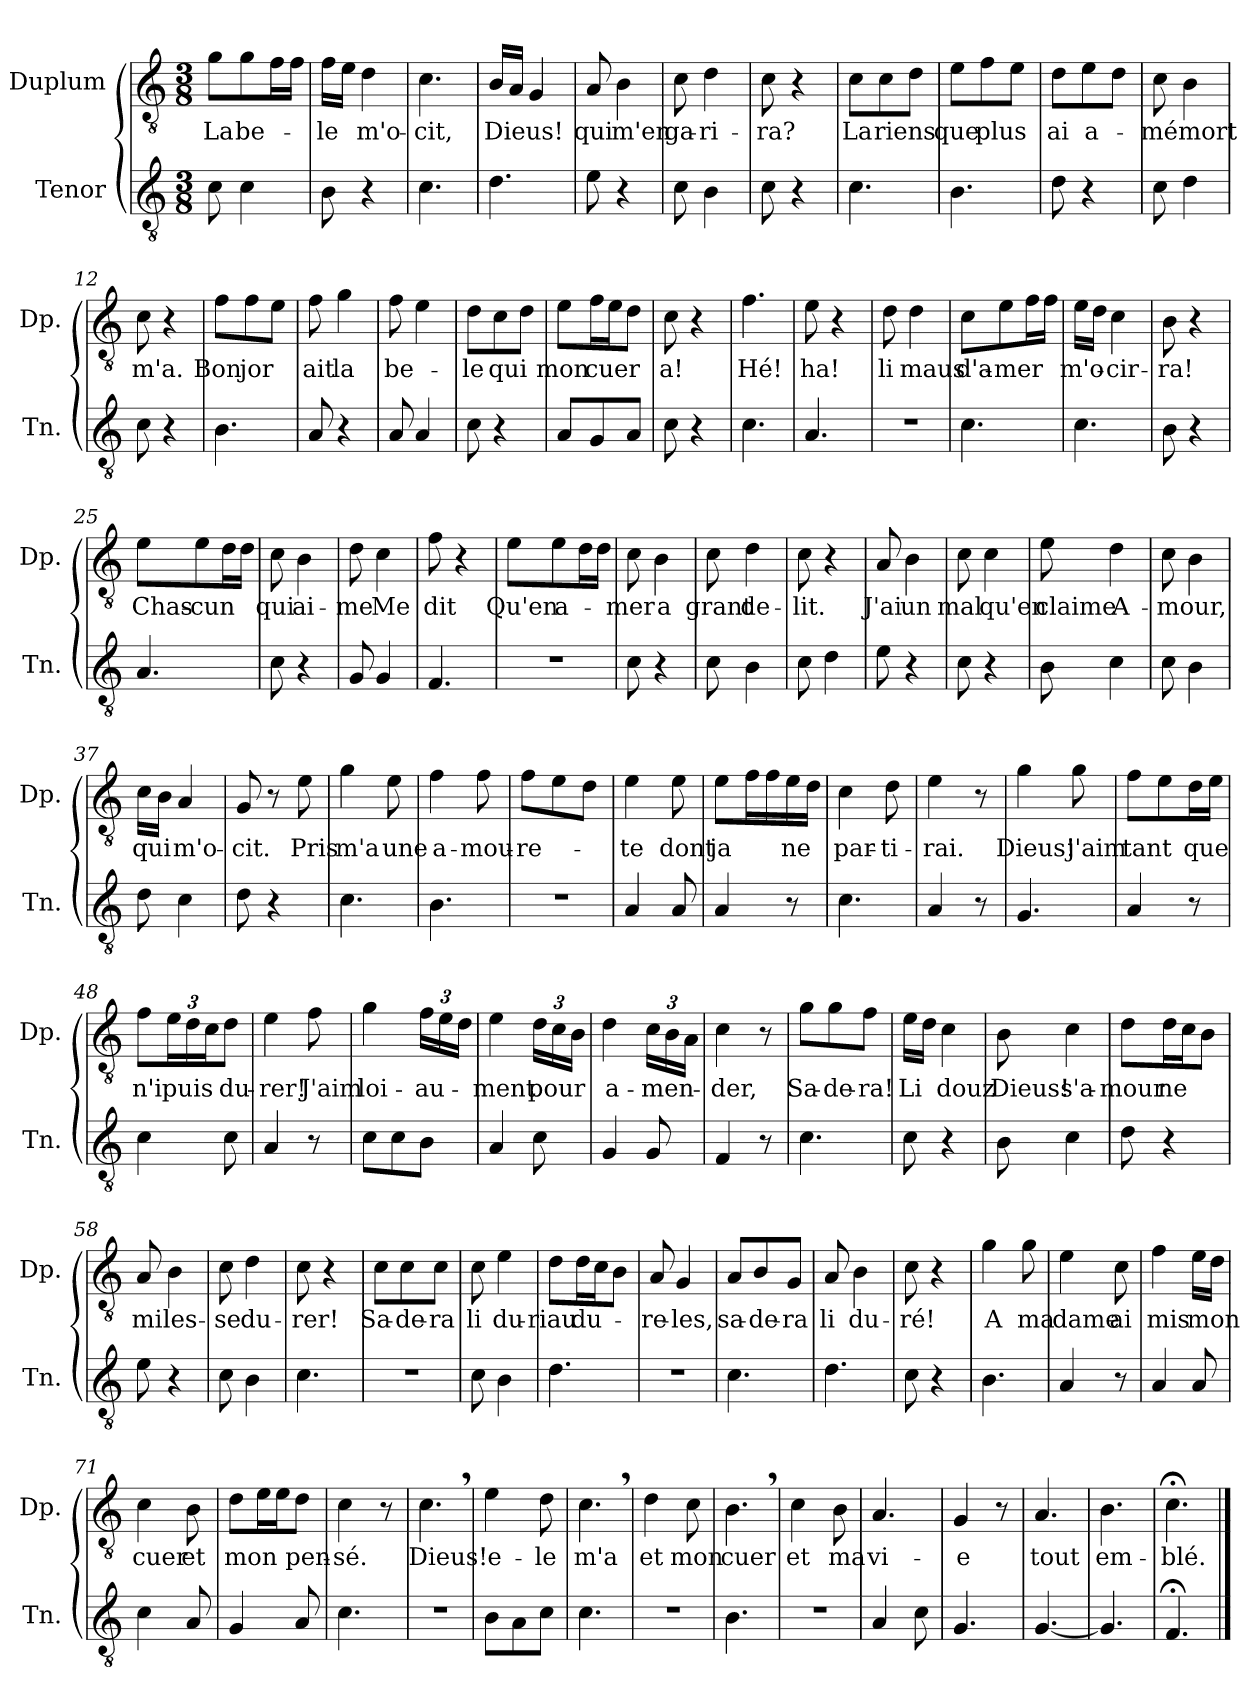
**kern	**kern	**text
*part2	*part1	*part1
*staff2	*staff1	*staff1
*I"Tenor	*I"Duplum	*
*I'Tn.	*I'Dp.	*
*clefGv2	*clefGv2	*
*k[]	*k[]	*
*M3/8	*M3/8	*
=1	=1	=1
!	!	!LO:LY:b
8c\	8g\L	La
!	!	!LO:LY:b
4c\	8g\	be-
*	*tremolo	*
.	16f\	.
.	16f\JJ	.
*	*Xtremolo	*
=2	=2	=2
!	!	!LO:LY:b
8B\	16f\LL	-le
.	16e\JJ	.
!	!	!LO:LY:b
4r	4d\	m'o-
=3	=3	=3
!	!	!LO:LY:b
4.c\	4.c\	-cit,
=4	=4	=4
!	!	!LO:LY:b
4.d\	16B/LL	Dieus!
.	16A/JJ	.
.	4G/	.
=5	=5	=5
!	!	!LO:LY:b
8e\	8A/	qui
!	!	!LO:LY:b
4r	4B\	m'en
=6	=6	=6
!	!	!LO:LY:b
8c\	8c\	ga-
!	!	!LO:LY:b
4B\	4d\	-ri-
=7	=7	=7
!	!	!LO:LY:b
8c\	8c\	-ra?
4r	4r	.
=8	=8	=8
!	!	!LO:LY:b
4.c\	8c\L	La
!	!	!LO:LY:b
.	8c\	riens
.	8d\J	.
=9	=9	=9
!	!	!LO:LY:b
4.B\	8e\L	que
!	!	!LO:LY:b
.	8f\	plus
.	8e\J	.
=10	=10	=10
!	!	!LO:LY:b
8d\	8d\L	ai
!	!	!LO:LY:b
4r	8e\	a-
.	8d\J	.
=11	=11	=11
!	!	!LO:LY:b
8c\	8c\	-mé
!	!	!LO:LY:b
4d\	4B\	mort
!!LO:LB:g=z
=12	=12	=12
!	!	!LO:LY:b
8c\	8c\	m'a.
4r	4r	.
=13	=13	=13
!	!	!LO:LY:b
4.B\	8f\L	Bon
!	!	!LO:LY:b
.	8f\	jor
.	8e\J	.
=14	=14	=14
!	!	!LO:LY:b
8A/	8f\	ait
!	!	!LO:LY:b
4r	4g\	la
=15	=15	=15
!	!	!LO:LY:b
8A/	8f\	be-
4A/	4e\	.
=16	=16	=16
!	!	!LO:LY:b
8c\	8d\L	-le
!	!	!LO:LY:b
4r	8c\	qui
.	8d\J	.
=17	=17	=17
!	!	!LO:LY:b
8A/L	8e\L	mon
!	!	!LO:LY:b
8G/	16f\L	cuer
.	16e\J	.
8A/J	8d\J	.
=18	=18	=18
!	!	!LO:LY:b
8c\	8c\	a!
4r	4r	.
=19	=19	=19
!	!	!LO:LY:b
4.c\	4.f\	Hé!
=20	=20	=20
!	!	!LO:LY:b
4.A/	8e\	ha!
.	4r	.
=21	=21	=21
!	!	!LO:LY:b
4.r	8d\	li
!	!	!LO:LY:b
.	4d\	maus
=22	=22	=22
!	!	!LO:LY:b
4.c\	8c\L	d'a-
!	!	!LO:LY:b
.	8e\	-mer
*	*tremolo	*
.	16f\	.
.	16f\JJ	.
*	*Xtremolo	*
=23	=23	=23
!	!	!LO:LY:b
4.c\	16e\LL	m'o-
.	16d\JJ	.
!	!	!LO:LY:b
.	4c\	-cir-
=24	=24	=24
!	!	!LO:LY:b
8B\	8B\	-ra!
4r	4r	.
!!LO:LB:g=z
=25	=25	=25
!	!	!LO:LY:b
4.A/	8e\L	Chas-
!	!	!LO:LY:b
.	8e\	-cun
*	*tremolo	*
.	16d\	.
.	16d\JJ	.
*	*Xtremolo	*
=26	=26	=26
!	!	!LO:LY:b
8c\	8c\	qui
!	!	!LO:LY:b
4r	4B\	ai-
=27	=27	=27
!	!	!LO:LY:b
8G/	8d\	-me
!	!	!LO:LY:b
4G/	4c\	Me
=28	=28	=28
!	!	!LO:LY:b
4.F/	8f\	dit
.	4r	.
=29	=29	=29
!	!	!LO:LY:b
4.r	8e\L	Qu'en
!	!	!LO:LY:b
.	8e\	a-
*	*tremolo	*
.	16d\	.
.	16d\JJ	.
*	*Xtremolo	*
=30	=30	=30
!	!	!LO:LY:b
8c\	8c\	-mer
!	!	!LO:LY:b
4r	4B\	a
=31	=31	=31
!	!	!LO:LY:b
8c\	8c\	grant
!	!	!LO:LY:b
4B\	4d\	de-
=32	=32	=32
!	!	!LO:LY:b
8c\	8c\	-lit.
4d\	4r	.
=33	=33	=33
!	!	!LO:LY:b
8e\	8A/	J'ai
!	!	!LO:LY:b
4r	4B\	un
=34	=34	=34
!	!	!LO:LY:b
8c\	8c\	mal
!	!	!LO:LY:b
4r	4c\	qu'en
=35	=35	=35
!	!	!LO:LY:b
8B\	8e\	claime
!	!	!LO:LY:b
4c\	4d\	A-
!!LO:LB:g=z
=36	=36	=36
!	!	!LO:LY:b
8c\	8c\	-mour,
4B\	4B\	.
=37	=37	=37
!	!	!LO:LY:b
8d\	16c\LL	qui
.	16B\JJ	.
!	!	!LO:LY:b
4c\	4A/	m'o-
=38	=38	=38
!	!	!LO:LY:b
8d\	8G/	-cit.
4r	8r	.
!	!	!LO:LY:b
.	8e\	Pris
=39	=39	=39
!	!	!LO:LY:b
4.c\	4g\	m'a
!	!	!LO:LY:b
.	8e\	une
=40	=40	=40
!	!	!LO:LY:b
4.B\	4f\	a-
!	!	!LO:LY:b
.	8f\	-mou-
=41	=41	=41
!	!	!LO:LY:b
4.r	8f\L	-re-
.	8e\	.
.	8d\J	.
=42	=42	=42
!	!	!LO:LY:b
4A/	4e\	-te
!	!	!LO:LY:b
8A/	8e\	dont
=43	=43	=43
!	!	!LO:LY:b
4A/	8e\L	ja
*	*tremolo	*
.	16f\	.
.	16f\	.
*	*Xtremolo	*
!	!	!LO:LY:b
8r	16e\L	ne
.	16d\JJ	.
=44	=44	=44
!	!	!LO:LY:b
4.c\	4c\	par-
!	!	!LO:LY:b
.	8d\	-ti-
=45	=45	=45
!	!	!LO:LY:b
4A/	4e\	-rai.
8r	8r	.
=46	=46	=46
!	!	!LO:LY:b
4.G/	4g\	Dieus!
!	!	!LO:LY:b
.	8g\	j'aim
!!LO:LB:g=z
=47	=47	=47
!	!	!LO:LY:b
4A/	8f\L	tant
.	8e\	.
!	!	!LO:LY:b
8r	16d\L	que
.	16e\JJ	.
=48	=48	=48
!	!	!LO:LY:b
4c\	8f\L	n'i
*	*Xbrackettup	*
!	!	!LO:LY:b
.	24e\L	puis
.	24d\	.
.	24c\J	.
!	!	!LO:LY:b
8c\	8d\J	du-
=49	=49	=49
!	!	!LO:LY:b
4A/	4e\	-rer!
!	!	!LO:LY:b
8r	8f\	J'aim
=50	=50	=50
!	!	!LO:LY:b
8c\L	4g\	loi-
8c\	.	.
!	!	!LO:LY:b
8B\J	24f\LL	-au-
.	24e\	.
.	24d\JJ	.
=51	=51	=51
!	!	!LO:LY:b
4A/	4e\	-ment
!	!	!LO:LY:b
8c\	24d\LL	pour
.	24c\	.
.	24B\JJ	.
=52	=52	=52
!	!	!LO:LY:b
4G/	4d\	a-
!	!	!LO:LY:b
8G/	24c\LL	-men-
.	24B\	.
.	24A\JJ	.
=53	=53	=53
!	!	!LO:LY:b
4F/	4c\	-der,
8r	8r	.
=54	=54	=54
!	!	!LO:LY:b
4.c\	8g\L	Sa-
!	!	!LO:LY:b
.	8g\	-de-
!	!	!LO:LY:b
.	8f\J	-ra!
=55	=55	=55
!	!	!LO:LY:b
8c\	16e\LL	Li
.	16d\JJ	.
!	!	!LO:LY:b
4r	4c\	douz
!!LO:PB:g=z
=56	=56	=56
!	!	!LO:LY:b
8B\	8B\	Dieus!
!	!	!LO:LY:b
4c\	4c\	s'a-
=57	=57	=57
!	!	!LO:LY:b
8d\	8d\L	-mour
!	!	!LO:LY:b
4r	16d\L	ne
.	16c\J	.
.	8B\J	.
=58	=58	=58
!	!	!LO:LY:b
8e\	8A/	mi
!	!	!LO:LY:b
4r	4B\	les-
=59	=59	=59
!	!	!LO:LY:b
8c\	8c\	-se
!	!	!LO:LY:b
4B\	4d\	du-
=60	=60	=60
!	!	!LO:LY:b
4.c\	8c\	-rer!
.	4r	.
=61	=61	=61
!	!	!LO:LY:b
4.r	8c\L	Sa-
!	!	!LO:LY:b
.	8c\	-de-
!	!	!LO:LY:b
.	8c\J	-ra
=62	=62	=62
!	!	!LO:LY:b
8c\	8c\	li
!	!	!LO:LY:b
4B\	4e\	du-
=63	=63	=63
!	!	!LO:LY:b
4.d\	8d\L	-riau
!	!	!LO:LY:b
.	16d\L	du-
.	16c\J	.
.	8B\J	.
=64	=64	=64
!	!	!LO:LY:b
4.r	8A/	-re-
!	!	!LO:LY:b
.	4G/	-les,
=65	=65	=65
!	!	!LO:LY:b
4.c\	8A/L	sa-
!	!	!LO:LY:b
.	8B/	-de-
!	!	!LO:LY:b
.	8G/J	-ra
=66	=66	=66
!	!	!LO:LY:b
4.d\	8A/	li
!	!	!LO:LY:b
.	4B\	du-
!!LO:LB:g=z
=67	=67	=67
!	!	!LO:LY:b
8c\	8c\	-ré!
4r	4r	.
=68	=68	=68
!	!	!LO:LY:b
4.B\	4g\	A
!	!	!LO:LY:b
.	8g\	ma
=69	=69	=69
!	!	!LO:LY:b
4A/	4e\	dame
!	!	!LO:LY:b
8r	8c\	ai
=70	=70	=70
!	!	!LO:LY:b
4A/	4f\	mis
!	!	!LO:LY:b
8A/	16e\LL	mon
.	16d\JJ	.
=71	=71	=71
!	!	!LO:LY:b
4c\	4c\	cuer
!	!	!LO:LY:b
8A/	8B\	et
=72	=72	=72
!	!	!LO:LY:b
4G/	8d\L	mon
*	*tremolo	*
.	16e\	.
.	16e\	.
*	*Xtremolo	*
!	!	!LO:LY:b
8A/	8d\J	pen-
=73	=73	=73
!	!	!LO:LY:b
4.c\	4c\	-sé.
.	8r	.
=74	=74	=74
!	!	!LO:LY:b
4.r	4.c,\	Dieus!
=75	=75	=75
!	!	!LO:LY:b
8B\L	4e\	e-
8A\	.	.
!	!	!LO:LY:b
8c\J	8d\	-le
=76	=76	=76
!	!	!LO:LY:b
4.c\	4.c,\	m'a
=77	=77	=77
!	!	!LO:LY:b
4.r	4d\	et
!	!	!LO:LY:b
.	8c\	mon
=78	=78	=78
!	!	!LO:LY:b
4.B\	4.B,\	cuer
=79	=79	=79
!	!	!LO:LY:b
4.r	4c\	et
!	!	!LO:LY:b
.	8B\	ma
!!LO:LB:g=z
=80	=80	=80
!	!	!LO:LY:b
4A/	4.A/	vi-
8c\	.	.
=81	=81	=81
!	!	!LO:LY:b
4.G/	4G/	-e
.	8r	.
=82	=82	=82
!	!	!LO:LY:b
[4.G/	4.A/	tout
=83	=83	=83
!	!	!LO:LY:b
4.G/]	4.B\	em-
=84	=84	=84
!	!	!LO:LY:b
4.F;</	4.c;<\	-blé.
==	==	==
*-	*-	*-
